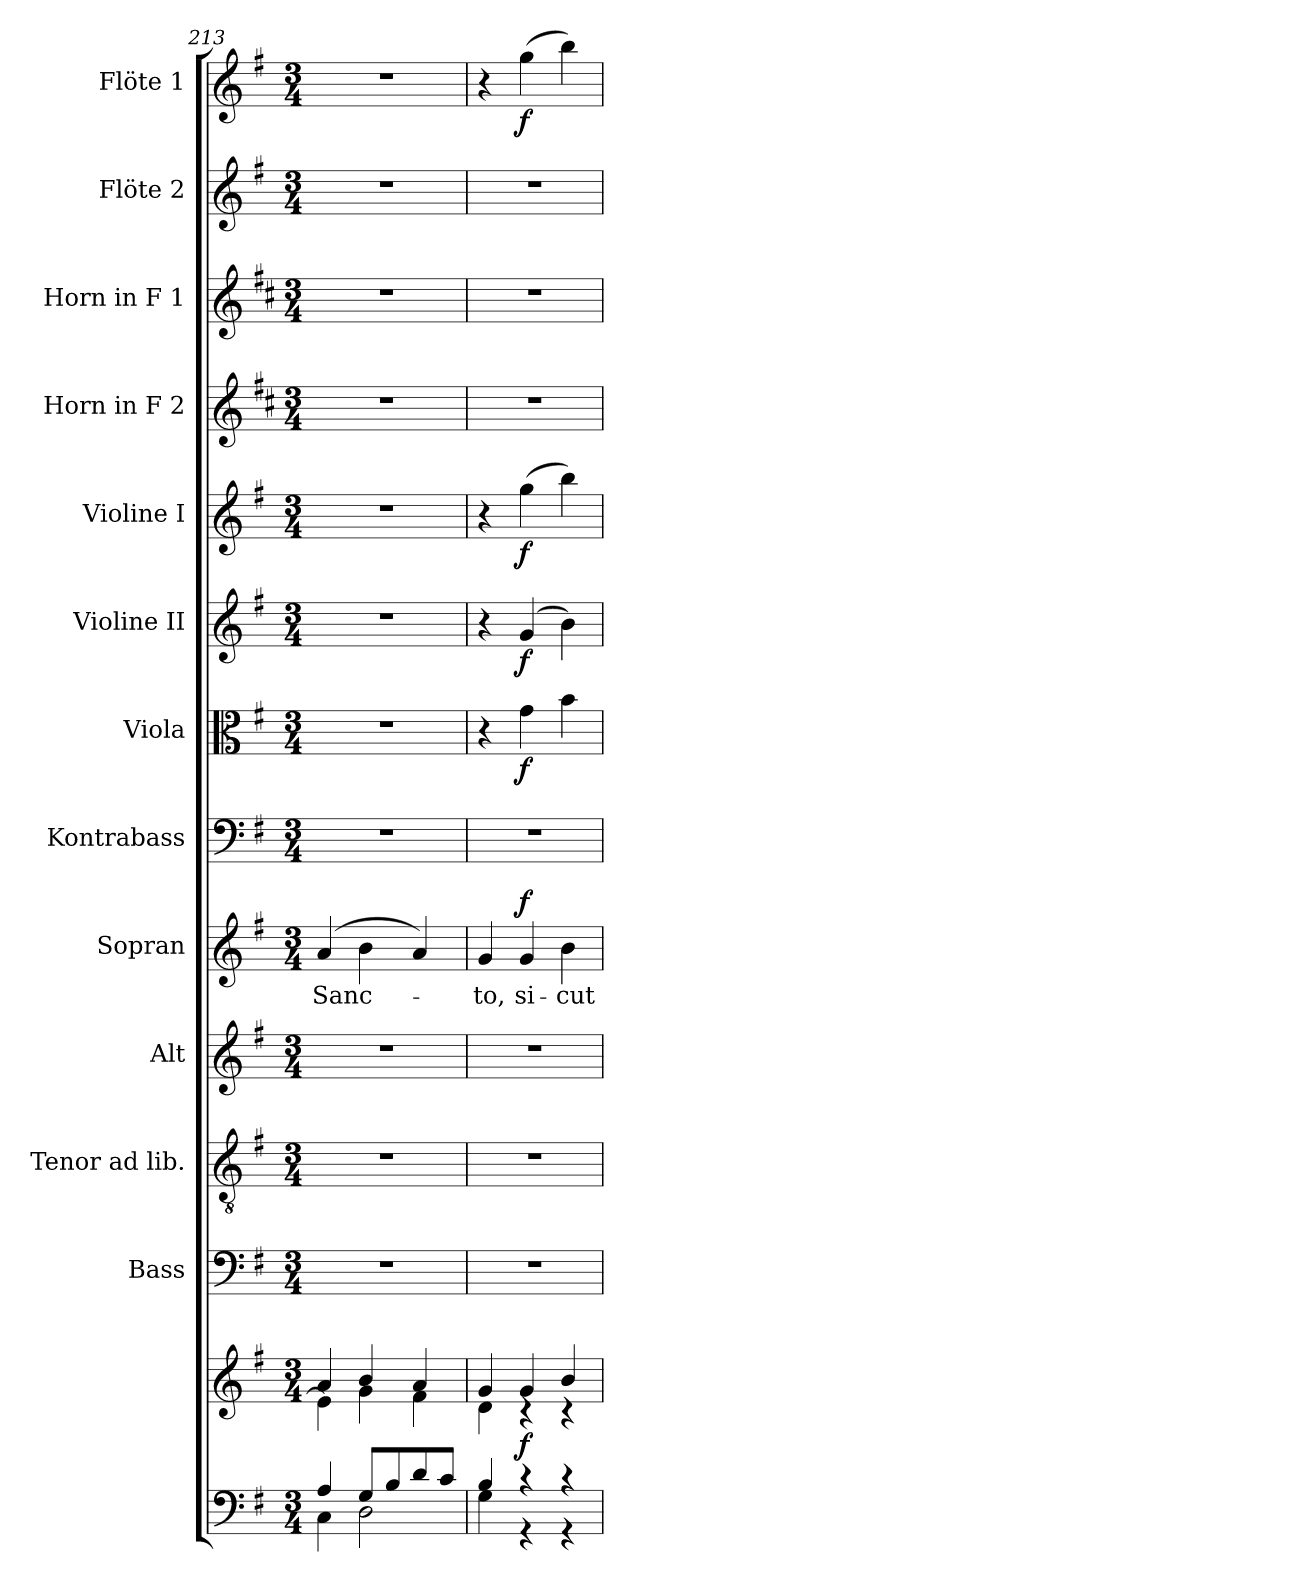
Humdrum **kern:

**kern	**kern	**dynam	**kern	**kern	**kern	**kern	**text	**dynam	**kern	**kern	**dynam	**kern	**dynam	**kern	**dynam	**kern	**kern	**kern	**kern	**dynam
*part13	*part13	*part13	*part12	*part11	*part10	*part9	*part9	*part9	*part8	*part7	*part7	*part6	*part6	*part5	*part5	*part4	*part3	*part2	*part1	*part1
*staff14	*staff13	*staff13/14	*staff12	*staff11	*staff10	*staff9	*staff9	*staff9	*staff8	*staff7	*staff7	*staff6	*staff6	*staff5	*staff5	*staff4	*staff3	*staff2	*staff1	*staff1
*	*	*	*I"Bass	*I"Tenor ad lib.	*I"Alt	*I"Sopran	*	*	*I"Kontrabass	*I"Viola	*	*I"Violine II	*	*I"Violine I	*	*I"Horn in F 2	*I"Horn in F 1	*I"Flöte 2	*I"Flöte 1	*
*	*	*	*I'B.	*I'T.	*I'A.	*I'S.	*	*	*I'Kb.	*I'Vla.	*	*I'Vl. II	*	*I'Vl. I	*	*	*	*I'Fl. 2	*I'Fl. 1	*
*clefF4	*clefG2	*	*clefF4	*clefGv2	*clefG2	*clefG2	*	*	*clefF4	*clefC3	*	*clefG2	*	*clefG2	*	*clefG2	*clefG2	*clefG2	*clefG2	*
*	*	*	*	*	*	*	*	*	*ITrd7c12	*	*	*	*	*	*	*ITrd4c7	*ITrd4c7	*	*	*
*k[f#]	*k[f#]	*	*k[f#]	*k[f#]	*k[f#]	*k[f#]	*	*	*k[f#]	*k[f#]	*	*k[f#]	*	*k[f#]	*	*k[f#]	*k[f#]	*k[f#]	*k[f#]	*
*G:	*G:	*	*G:	*G:	*G:	*G:	*	*	*G:	*G:	*	*G:	*	*G:	*	*G:	*G:	*G:	*G:	*
*M3/4	*M3/4	*	*M3/4	*M3/4	*M3/4	*M3/4	*	*	*M3/4	*M3/4	*	*M3/4	*	*M3/4	*	*M3/4	*M3/4	*M3/4	*M3/4	*
=213	=213	=213	=213	=213	=213	=213	=213	=213	=213	=213	=213	=213	=213	=213	=213	=213	=213	=213	=213	=213
*^	*^	*	*	*	*	*	*	*	*	*	*	*	*	*	*	*	*	*	*	*
!	!	!	!	!	!	!	!	!	!LO:LY:b	!	!	!	!	!	!	!	!	!	!	!	!	!
4A/	4C\	4a/	4e\]	.	2.r	2.r	2.r	(4a/	Sanc-	.	2.r	2.r	.	2.r	.	2.r	.	2.r	2.r	2.r	2.r	.
8G/L	2D\	4b/	4g\	.	.	.	.	4b\	.	.	.	.	.	.	.	.	.	.	.	.	.	.
8B/	.	.	.	.	.	.	.	.	.	.	.	.	.	.	.	.	.	.	.	.	.	.
8d/	.	4a/	4f#\	.	.	.	.	4a/)	.	.	.	.	.	.	.	.	.	.	.	.	.	.
8c/J	.	.	.	.	.	.	.	.	.	.	.	.	.	.	.	.	.	.	.	.	.	.
=214	=214	=214	=214	=214	=214	=214	=214	=214	=214	=214	=214	=214	=214	=214	=214	=214	=214	=214	=214	=214	=214	=214
!	!	!	!	!	!	!	!	!	!LO:LY:b	!	!	!	!	!	!	!	!	!	!	!	!	!
4B/	4G\	4g/	4d\	.	2.r	2.r	2.r	4g/	-to,	.	2.r	4r	.	4r	.	4r	.	2.r	2.r	2.r	4r	.
!	!	!	!	!LO:DY:b	!	!	!	!	!LO:LY:b	!LO:DY:a	!	!	!LO:DY:b	!	!LO:DY:b	!	!LO:DY:b	!	!	!	!	!LO:DY:b
4r	4r	4g/	4rB	f	.	.	.	4g/	si-	f	.	4g\	f	(4g/	f	(>4gg\	f	.	.	.	(>4gg\	f
!	!	!	!	!	!	!	!	!	!LO:LY:b	!	!	!	!	!	!	!	!	!	!	!	!	!
4r	4r	4b/	4rc	.	.	.	.	4b\	-cut	.	.	4b\	.	4b\)	.	4bb\)	.	.	.	.	4bb\)	.
*v	*v	*	*	*	*	*	*	*	*	*	*	*	*	*	*	*	*	*	*	*	*	*
*	*v	*v	*	*	*	*	*	*	*	*	*	*	*	*	*	*	*	*	*	*	*
=	=	=	=	=	=	=	=	=	=	=	=	=	=	=	=	=	=	=	=	=
*-	*-	*-	*-	*-	*-	*-	*-	*-	*-	*-	*-	*-	*-	*-	*-	*-	*-	*-	*-	*-
